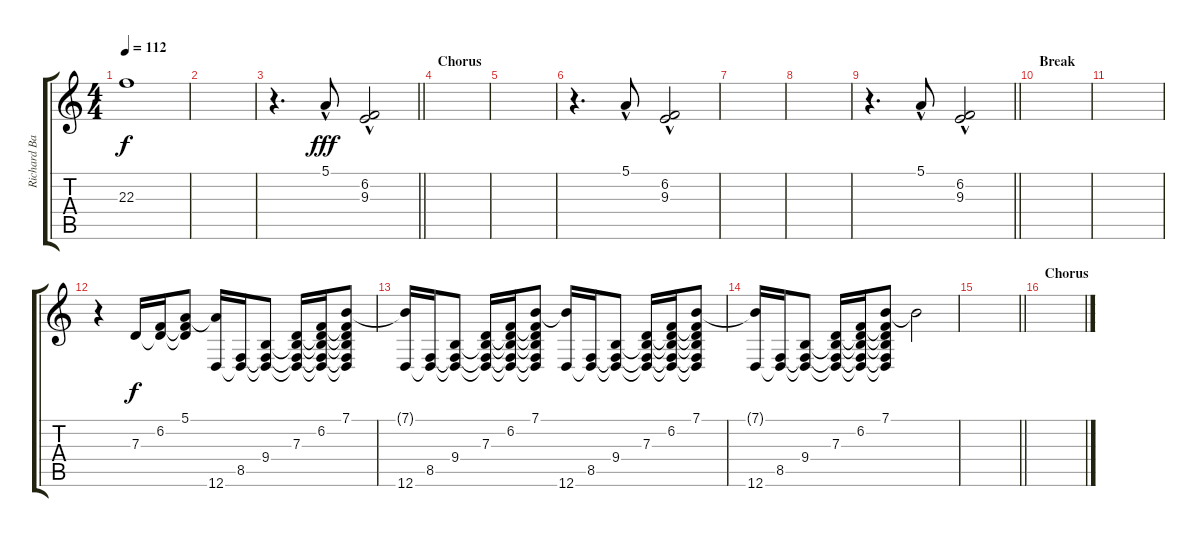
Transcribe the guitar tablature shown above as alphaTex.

\track ("Richard Barbieri - Melody" "Richard Ba") {instrument electricpiano1}
\staff {score tabs}
\tuning (E4 B3 G3 D3 A2 D2) {hide}
\ts (4 4)
\tempo 112
\clef g2
\ks c
22.3.1{dy f} |
|
\barLineRight lightlight
r.4{d} 5.1{hac}.8{dy fff} (6.2{hac} 9.3{hac}).2 |
\section ("" "Chorus")
|
|
r.4{d} 5.1{hac}.8 (6.2{hac} 9.3{hac}).2 |
|
|
\barLineRight lightlight
r.4{d} 5.1{hac}.8 (6.2{hac} 9.3{hac}).2 |
\section ("" "Break")
|
|
r.4 7.3.16{dy f} (6.2 7.3{t}).16 (5.1 6.2{t} 7.3{t}).8 (5.1{t} 12.6).16 (8.5 12.6{t}).16 (9.4 8.5{t} 12.6{t}).8 (7.3 9.4{t} 8.5{t} 12.6{t}).16 (6.2 7.3{t} 9.4{t} 8.5{t} 12.6{t}).16 (7.1 6.2{t} 7.3{t} 9.4{t} 8.5{t} 12.6{t}).8 |
(7.1{t} 12.6).16 (8.5 12.6{t}).16 (9.4 8.5{t} 12.6{t}).8 (7.3 9.4{t} 8.5{t} 12.6{t}).16 (6.2 7.3{t} 9.4{t} 8.5{t} 12.6{t}).16 (7.1 6.2{t} 7.3{t} 9.4{t} 8.5{t} 12.6{t}).8 (7.1{t} 12.6).16 (8.5 12.6{t}).16 (9.4 8.5{t} 12.6{t}).8 (7.3 9.4{t} 8.5{t} 12.6{t}).16 (6.2 7.3{t} 9.4{t} 8.5{t} 12.6{t}).16 (7.1 6.2{t} 7.3{t} 9.4{t} 8.5{t} 12.6{t}).8 |
(7.1{t} 12.6).16 (8.5 12.6{t}).16 (9.4 8.5{t} 12.6{t}).8 (7.3 9.4{t} 8.5{t} 12.6{t}).16 (6.2 7.3{t} 9.4{t} 8.5{t} 12.6{t}).16 (7.1 6.2{t} 7.3{t} 9.4{t} 8.5{t} 12.6{t}).8 7.1{t}.2 |
\barLineRight lightlight
|
\section ("" "Chorus")
